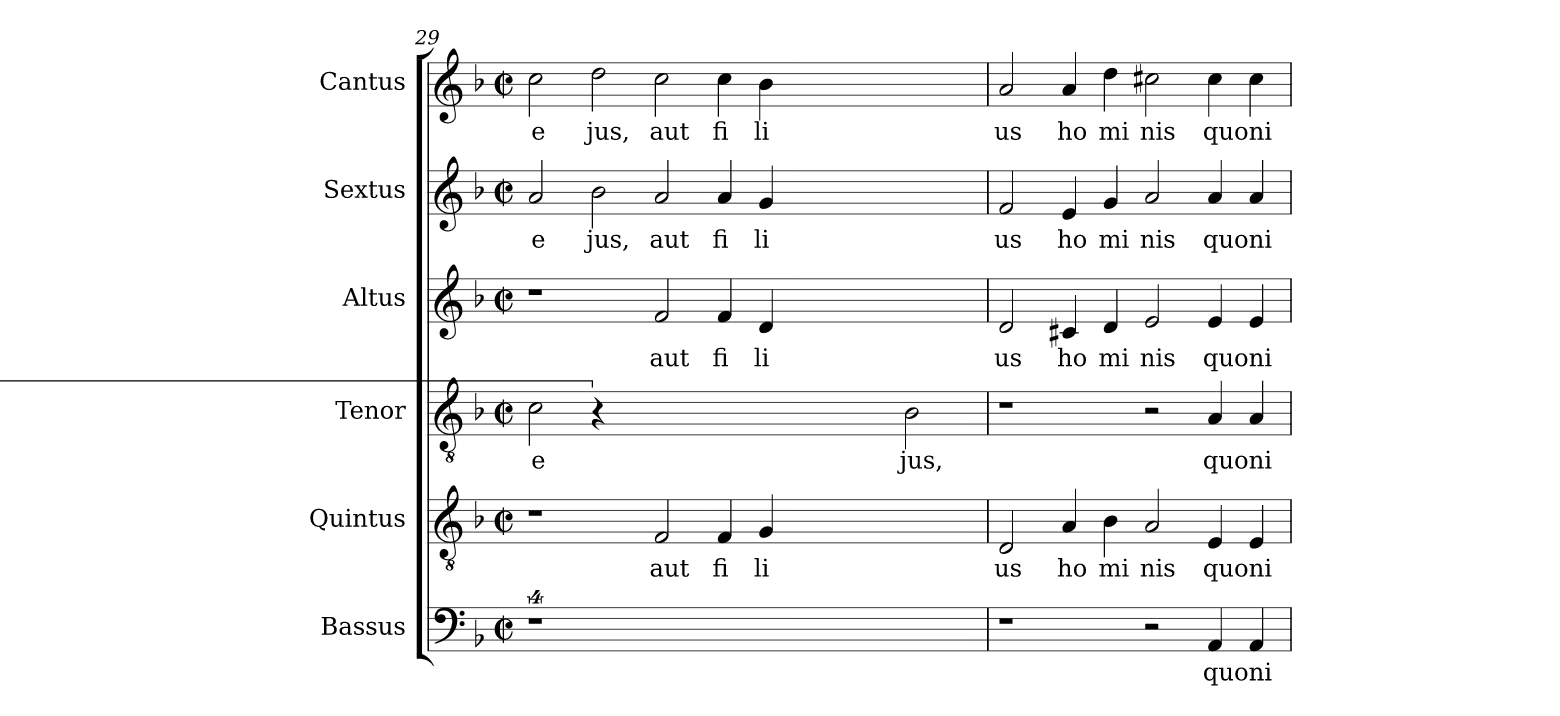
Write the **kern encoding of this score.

**kern	**text	**kern	**text	**kern	**text	**kern	**text	**kern	**text	**kern	**text
*part6	*part6	*part5	*part5	*part4	*part4	*part3	*part3	*part2	*part2	*part1	*part1
*staff6	*staff6	*staff5	*staff5	*staff4	*staff4	*staff3	*staff3	*staff2	*staff2	*staff1	*staff1
*I"Bassus	*	*I"Quintus	*	*I"Tenor	*	*I"Altus	*	*I"Sextus	*	*I"Cantus	*
*clefF4	*	*clefGv2	*	*clefGv2	*	*clefG2	*	*clefG2	*	*clefG2	*
*k[b-]	*	*k[b-]	*	*k[b-]	*	*k[b-]	*	*k[b-]	*	*k[b-]	*
*F:	*	*F:	*	*F:	*	*F:	*	*F:	*	*F:	*
*M2/2	*	*M2/2	*	*M2/2	*	*M2/2	*	*M2/2	*	*M2/2	*
*met(c|)	*	*met(c|)	*	*met(c|)	*	*met(c|)	*	*met(c|)	*	*met(c|)	*
=29	=29	=29	=29	=29	=29	=29	=29	=29	=29	=29	=29
!	!	!	!	!	!LO:LY:b:cj	!	!	!	!LO:LY:b:cj	!	!LO:LY:b:cj
4%9r	.	1r	.	2c\	e	1r	.	2a/	e	2cc\	e
!	!	!	!	!LO:N:vis=1	!	!	!	!	!LO:LY:b:cj	!	!LO:LY:b:cj
.	.	.	.	4%9r	.	.	.	2b-\	jus,	2dd\	jus,
!	!	!	!LO:LY:b:cj	!	!	!	!LO:LY:b:cj	!	!LO:LY:b:cj	!	!LO:LY:b:cj
.	.	2F/	aut	.	.	2f/	aut	2a/	aut	2cc\	aut
!	!	!	!LO:LY:b:cj	!	!	!	!LO:LY:b:cj	!	!LO:LY:b:cj	!	!LO:LY:b:cj
.	.	4F/	fi	.	.	4f/	fi	4a/	fi	4cc\	fi
!	!	!	!LO:LY:b:cj	!	!	!	!LO:LY:b:cj	!	!LO:LY:b:cj	!	!LO:LY:b:cj
.	.	4G/	li	.	.	4d/	li	4g/	li	4b-\	li
.	.	1ryy	.	.	.	1ryy	.	1ryy	.	1ryy	.
1ryy	.	.	.	.	.	.	.	.	.	.	.
!	!	!	!	!	!LO:LY:b:cj	!	!	!	!	!	!
.	.	.	.	2B-\	jus,	.	.	.	.	.	.
.	.	4ryy	.	.	.	4ryy	.	4ryy	.	4ryy	.
=30	=30	=30	=30	=30	=30	=30	=30	=30	=30	=30	=30
!	!	!	!LO:LY:b:cj	!	!	!	!LO:LY:b:cj	!	!LO:LY:b:cj	!	!LO:LY:b:cj
1r	.	2D/	us	1r	.	2d/	us	2f/	us	2a/	us
!	!	!	!LO:LY:b:cj	!	!	!	!LO:LY:b:cj	!	!LO:LY:b:cj	!	!LO:LY:b:cj
.	.	4A/	ho	.	.	4c#X/	ho	4e/	ho	4a/	ho
!	!	!	!LO:LY:b:cj	!	!	!	!LO:LY:b:cj	!	!LO:LY:b:cj	!	!LO:LY:b:cj
.	.	4B-\	mi	.	.	4d/	mi	4g/	mi	4dd\	mi
!	!	!	!LO:LY:b:cj	!	!	!	!LO:LY:b:cj	!	!LO:LY:b:cj	!	!LO:LY:b:cj
2r	.	2A/	nis	2r	.	2e/	nis	2a/	nis	2cc#X\	nis
!	!LO:LY:b:cj	!	!LO:LY:b:cj	!	!LO:LY:b:cj	!	!LO:LY:b:cj	!	!LO:LY:b:cj	!	!LO:LY:b:cj
4AA/	quoni	4E/	quoni	4A/	quoni	4e/	quoni	4a/	quoni	4cc#\	quoni
4AA/	.	4E/	.	4A/	.	4e/	.	4a/	.	4cc#\	.
=	=	=	=	=	=	=	=	=	=	=	=
*-	*-	*-	*-	*-	*-	*-	*-	*-	*-	*-	*-
